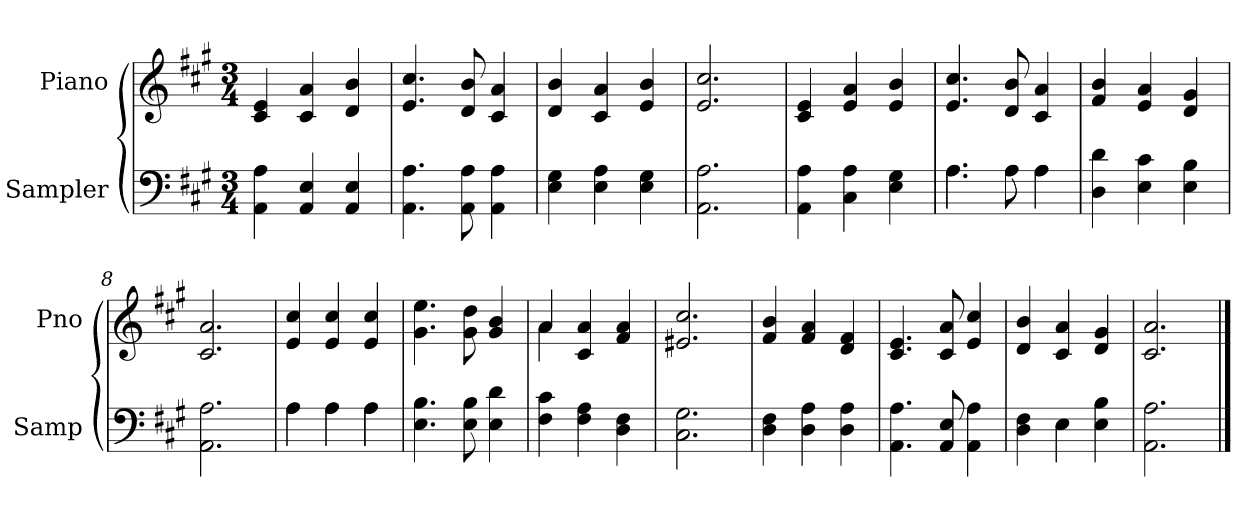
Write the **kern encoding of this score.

**kern	**kern
*part2	*part1
*staff2	*staff1
*I"Sampler	*I"Piano
*I'Samp	*I'Pno
*clefF4	*clefG2
*k[f#c#g#]	*k[f#c#g#]
*A:	*A:
*M3/4	*M3/4
=1	=1
4AA 4A	4c# 4e
4AA 4E	4c# 4a
4AA 4E	4d 4b
=2	=2
4.AA 4.A	4.e 4.cc#
8AA 8A	8d 8b
4AA 4A	4c# 4a
=3	=3
4E 4G#	4d 4b
4E 4A	4c# 4a
4E 4G#	4e 4b
=4	=4
2.AA 2.A	2.e 2.cc#
=5	=5
4AA 4A	4c# 4e
4C# 4A	4e 4a
4E 4G#	4e 4b
=6	=6
*^	*
4.A\	4.A	4.e 4.cc#
8A\	8A	8d 8b
4A\	4A	4c# 4a
*v	*v	*
=7	=7
4D 4d	4f# 4b
4E 4c#	4e 4a
4E 4B	4d 4g#
=8	=8
2.AA 2.A	2.c# 2.a
=9	=9
*^	*
4A\	4A	4e 4cc#
4A\	4A	4e 4cc#
4A\	4A	4e 4cc#
*v	*v	*
=10	=10
4.E 4.B	4.g# 4.ee
8E 8B	8g# 8dd
4E 4d	4g# 4b
=11	=11
*	*^
4F# 4c#	4a/	4a
4F# 4A	4c# 4a	2ryy
4D 4F#	4f# 4a	.
*	*v	*v
=12	=12
2.C# 2.G#	2.e#X 2.cc#
=13	=13
4D 4F#	4f# 4b
4D 4A	4f# 4a
4D 4A	4d 4f#
=14	=14
4.AA 4.A	4.c# 4.e
8AA 8E	8c# 8a
4AA 4A	4e 4cc#
=15	=15
*^	*
4D 4F#	4ryy	4d 4b
4E\	4E	4c# 4a
4E 4B	4ryy	4d 4g#
*v	*v	*
=16	=16
2.AA 2.A	2.c# 2.a
==	==
*-	*-
